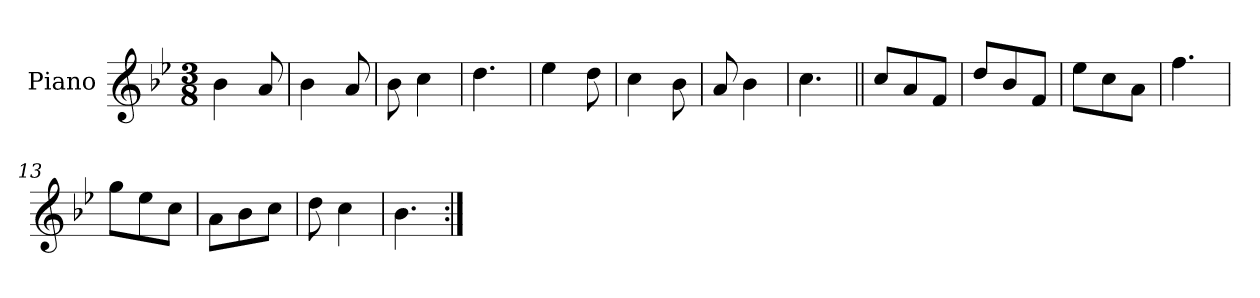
**kern
*part1
*staff1
*I"Piano
*I'Pno.
*clefG2
*k[b-e-]
*M3/8
=1
4b-\
8a/
=2
4b-\
8a/
=3
8b-\
4cc\
=4
4.dd\
=5
4ee-\
8dd\
=6
4cc\
8b-\
=7
8a/
4b-\
=8
4.cc\
=9||
8cc/L
8a/
8f/J
=10
8dd/L
8b-/
8f/J
=11
8ee-\L
8cc\
8a\J
=12
4.ff\
!!LO:LB:g=z
=13
8gg\L
8ee-\
8cc\J
=14
8a\L
8b-\
8cc\J
=15
8dd\
4cc\
=16
4.b-\
=:|!
*-
